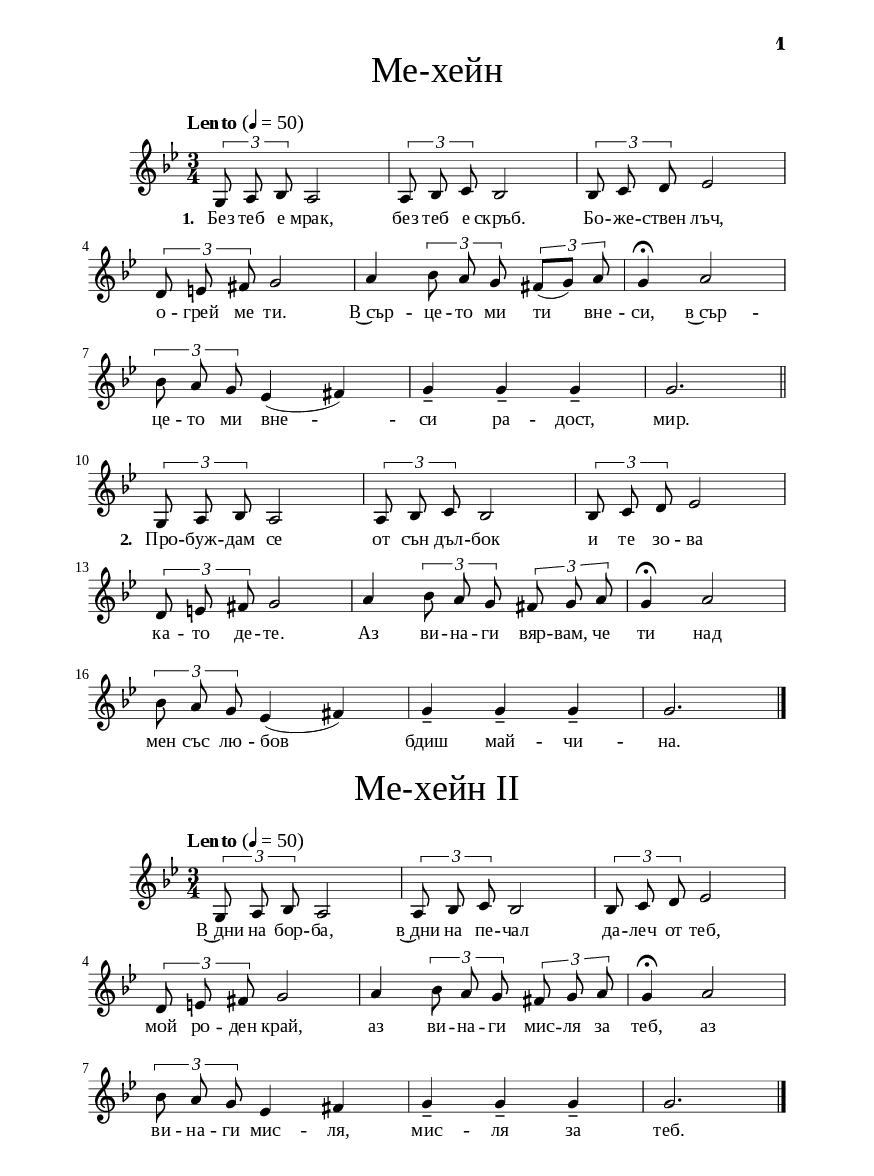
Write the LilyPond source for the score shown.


\version "2.24.4"

% include paper part and global functions
\include "include/globals.ily"

\bookpart {
  \label #'ref175_2
  \tocItem \markup "Ме-хейн"

  \include "include/bookpart-paper.ily"
  \score {
    \include "include/score-layout.ily"
    \new Voice \absolute {
      \clef treble
      \key g \minor
      \time 3/4
      \tempoFunc "Lento" 4 "50"
      \autoBeamOff

      \times 2/3  {
        g8  a8 bes8
      }
      a2 | % 2

      \times 2/3  {
        a8  bes8 c'8
      }
      bes2 | % 3

      \times 2/3  {
        bes8  c'8 d'8
      }
      es'2 \break | % 4

      \times 2/3  {
        d'8  e'8 fis'8
      }
      g'2 | % 5
      a'4
      \times 2/3  {
        bes'8  a'8 g'8
      }

      \times 2/3  {
        fis'8 ( [g'8])  a'8
      }
      | % 6
      g'4 ^\fermata a'2 \break | % 7

      \times 2/3  {
        bes'8  a'8 g'8
      }
      \slurSolid
      es'4

      ( fis'4 )| % 8
      g'4 -- g'4 -- g'4 -- | % 9
      g'2. \bar "||" \break


      \times 2/3  {
        g8  a8 bes8
      }
      a2 | % 2

      \times 2/3  {
        a8  bes8 c'8
      }
      bes2 | % 3

      \times 2/3  {
        bes8  c'8 d'8
      }
      es'2 \break | % 4

      \times 2/3  {
        d'8  e'8 fis'8
      }
      g'2 | % 5
      a'4
      \times 2/3  {
        bes'8  a'8 g'8
      }

      \times 2/3  {
        fis'8 g'8  a'8
      }
      | % 6
      g'4 ^\fermata a'2 \break | % 7

      \times 2/3  {
        bes'8  a'8 g'8
      }
      es'4

      (fis'4) | % 8
      g'4 -- g'4 -- g'4 -- | % 9
      g'2. \bar "|."
    }

    \addlyrics {
      \set stanza = "1. " Без теб е мрак, без теб е скръб. Бо -- же -- ствен лъч,
      о -- грей ме ти. В~сър -- це -- то ми ти вне -- си, в~сър -- це -- то ми вне -- си ра -- дост, мир.
      \set stanza = "2. " Про -- буж -- дам се от сън дъл -- бок и те зо -- ва  ка -- то  де -- те.
      Аз  ви -- на -- ги  вяр -- вам,  че  ти над  мен  със лю -- бов  бдиш  май -- чи -- на.
    }

    \header {
      title = \titleFunc #'ref_desc_17 "Ме-хейн" "Me-hejn"
    }

    \midi{}

  } % score


  \tocItem \markup "Ме-хейн II"
  \label #'ref175_2_2

  \include "include/bookpart-paper.ily"
  \score {
    \include "include/score-layout.ily"
    \new Voice \absolute {
      \clef treble
      \key g \minor
      \time 3/4
      \tempoFunc "Lento" 4 "50"
      \autoBeamOff


      \times 2/3  {
        g8  a8 bes8
      }
      a2 | % 2

      \times 2/3  {
        a8  bes8 c'8
      }
      bes2 | % 3

      \times 2/3  {
        bes8  c'8 d'8
      }
      es'2 \break | % 4

      \times 2/3  {
        d'8  e'8 fis'8
      }
      g'2 | % 5
      a'4
      \times 2/3  {
        bes'8  a'8 g'8
      }

      \times 2/3  {
        fis'8  g'8  a'8
      }
      | % 6
      g'4 ^\fermata a'2 \break | % 7

      \times 2/3  {
        bes'8  a'8 g'8
      }
      \slurSolid
      es'4

      fis'4 | % 8
      g'4 -- g'4 -- g'4 -- | % 9
      g'2. \bar "|." \break
    }

    \addlyrics {
      В~дни на бор -- ба, в~дни на пе -- чал да -- леч от теб,
      мой ро -- ден край, аз ви -- на -- ги мис -- ля за теб,
      аз ви -- на -- ги мис -- ля,  мис -- ля за теб.
    }

    \header {
      title = \titleFunc #'ref_desc_17 "Ме-хейн II" "Me-hejn II"
    }

    \midi{}

  } % score







} % bookpart